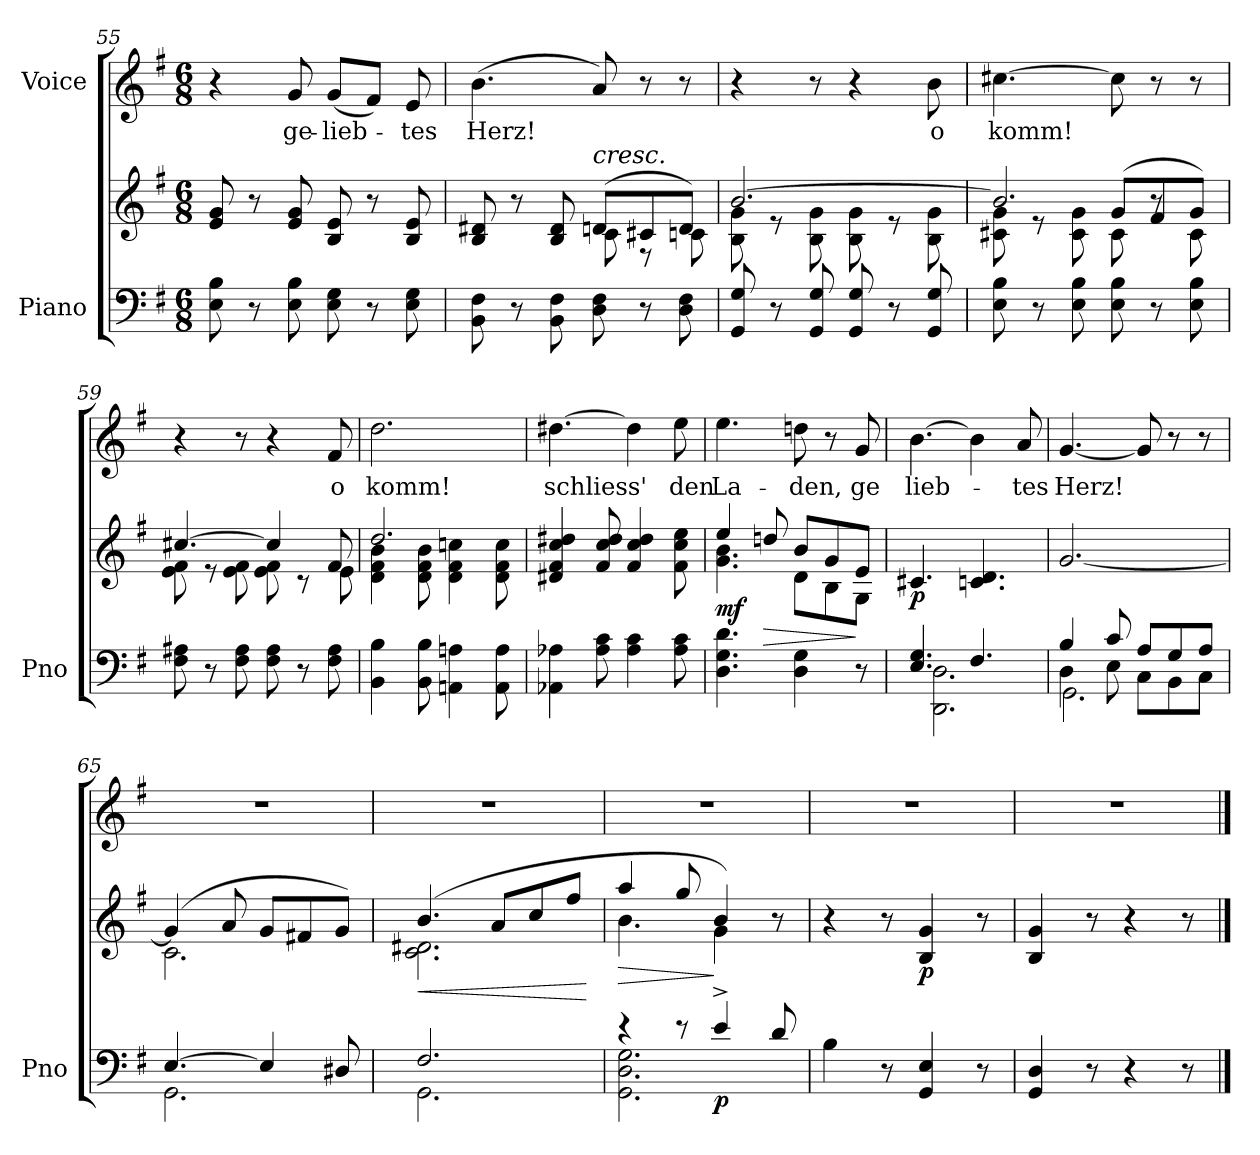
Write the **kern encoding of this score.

**kern	**kern	**dynam	**kern	**text
*part2	*part2	*part2	*part1	*part1
*staff3	*staff2	*staff2/3	*staff1	*staff1
*I"Piano	*	*	*I"Voice	*
*I'Pno	*	*	*	*
*clefF4	*clefG2	*	*clefG2	*
*k[f#]	*k[f#]	*	*k[f#]	*
*M6/8	*M6/8	*	*M6/8	*
=55	=55	=55	=55	=55
8E\ 8B\	8e/ 8g/	.	4r	.
8r	8r	.	.	.
!	!	!	!	!LO:LY:b
8E\ 8B\	8e/ 8g/	.	8g/	ge-
!	!	!	!	!LO:LY:b
8E\ 8G\	8B/ 8e/	.	(8g/L	-lieb-
8r	8r	.	8f#/J)	.
!	!	!	!	!LO:LY:b
8E\ 8G\	8B/ 8e/	.	8e/	-tes
=56	=56	=56	=56	=56
*	*^	*	*	*
!	!	!	!	!	!LO:LY:b
8BB\ 8F#\	8B/ 8d#X/	4.ryy	.	(4.b\	Herz!
8r	8r	.	.	.	.
8BB\ 8F#\	8B/ 8d#/	.	.	.	.
!	!LO:TX:a:i:t=cresc.	!	!	!	!
8D\ 8F#\	(8dn/L	8c\	.	8a/)	.
8r	8c#X/	8r	.	8r	.
8D\ 8F#\	8d/J)	8cn\	.	8r	.
=57	=57	=57	=57	=57	=57
8GG/ 8G/	[2.b/	8B\ 8g\	.	4r	.
8r	.	8r	.	.	.
8GG/ 8G/	.	8B\ 8g\	.	8r	.
8GG/ 8G/	.	8B\ 8g\	.	4r	.
8r	.	8r	.	.	.
!	!	!	!	!	!LO:LY:b
8GG/ 8G/	.	8B\ 8g\	.	8b\	o
=58	=58	=58	=58	=58	=58
*	*	*^	*	*	*
!	!	!	!	!	!	!LO:LY:b
8E\ 8B\	2.b/]	8c#X\ 8g\	4.ryy	.	[4.cc#X\	komm!
8r	.	8r	.	.	.	.
8E\ 8B\	.	8c#\ 8g\	.	.	.	.
8E\ 8B\	.	8c#\	(8g/L	.	8cc#\]	.
8r	.	8r	8f#/	.	8r	.
8E\ 8B\	.	8c#\	8g/J)	.	8r	.
*	*	*v	*v	*	*	*
!!LO:LB:g=z
=59	=59	=59	=59	=59	=59
8F#\ 8A#X\	[4.cc#X/	8e\ 8f#\	.	4r	.
8r	.	8r	.	.	.
8F#\ 8A#\	.	8e\ 8f#\	.	8r	.
8F#\ 8A#\	4cc#/]	8e\ 8f#\	.	4r	.
8r	.	8r	.	.	.
!	!	!	!	!	!LO:LY:b
8F#\ 8A#\	8f#/	8e\	.	8f#/	o
=60	=60	=60	=60	=60	=60
!	!	!	!	!	!LO:LY:b
4BB\ 4B\	2.dd/	4d\ 4f#\ 4b\	.	2.dd\	komm!
8BB\ 8B\	.	8d\ 8f#\ 8b\	.	.	.
4AAn\ 4An\	.	4d\ 4f#\ 4ccn\	.	.	.
8AA\ 8A\	.	8d\ 8f#\ 8cc\	.	.	.
=61	=61	=61	=61	=61	=61
!	!LO:TX:b:i:t=cresc.	!	!	!	!
!	!	!	!	!	!LO:LY:b
*	*v	*v	*	*	*
4AA-X\ 4A-X\	4d#X/ 4f#/ 4cc/ 4dd#X/	.	[4.dd#X\	schliess'
8A-\ 8c\	8f#/ 8cc/ 8dd#/	.	.	.
4A-\ 4c\	4f#/ 4cc/ 4dd#/	.	4dd#\]	.
!	!	!	!	!LO:LY:b
8A-\ 8c\	8f#\ 8cc\ 8ee\	.	8ee\	den
=62	=62	=62	=62	=62
*	*^	*	*	*
!	!	!	!LO:DY:b	!	!LO:LY:b
4.D\ 4.G\ 4.d\	4ee/	4.g\ 4.b\	mf	4.ee\	La-
!	!	!	!LO:HP:b	!	!
.	8ddn/	.	>	.	.
!	!	!	!	!	!LO:LY:b
4D\ 4G\	8b/L	8d\L	.	8ddn\	-den,
.	8g/	8B\	.	8r	.
!	!	!	!	!	!LO:LY:b
8r	8e/J	8G\J	]	8g/	ge
=63	=63	=63	=63	=63	=63
*^	*	*	*	*	*
!	!	!	!	!LO:DY:b	!	!LO:LY:b
*	*	*v	*v	*	*	*
4.E/ 4.G/	2.DD\ 2.D\	4.c#X/	p	[4.b\	-lieb-
4.F#/	.	4.cn/ 4.d/	.	4b\]	.
!	!	!	!	!	!LO:LY:b
.	.	.	.	8a/	-tes
!!LO:LB:g=z
=64	=64	=64	=64	=64	=64
*	*^	*	*	*	*
!	!	!	!	!	!	!LO:LY:b
4B/	4D\	2.GG\	[2.g/	.	[4.g/	Herz!
8c/	8E\	.	.	.	.	.
8A/L	8C\L	.	.	.	8g/]	.
8G/	8BB\	.	.	.	8r	.
8A/J	8C\J	.	.	.	8r	.
*	*v	*v	*	*	*	*
=65	=65	=65	=65	=65	=65
*	*	*^	*	*	*
[4.E/	2.GG\	(>4g/]	2.c\	.	2.r	.
.	.	8a/	.	.	.	.
4E/]	.	8g/L	.	.	.	.
.	.	8f#X/	.	.	.	.
8D#X/	.	8g/J)	.	.	.	.
=66	=66	=66	=66	=66	=66	=66
!	!	!	!	!LO:HP:b	!	!
2.F#/	2.GG\	(4.b/	2.c\ 2.d#X\	<	2.r	.
.	.	8a/L	.	.	.	.
.	.	8cc/	.	.	.	.
.	.	8ff#/J	.	.	.	.
*v	*v	*	*	*	*	*
*	*v	*v	*	*	*
.	.	[	.	.
=67	=67	=67	=67	=67
*^	*	*	*	*
!	!	!	!LO:HP:b	!	!
*	*	*^	*	*	*
4r	2.GG\ 2.D\ 2.G\	4aa/	4.b\	>	2.r	.
8r	.	8gg/	.	.	.	.
!	!	!	!	!LO:DY:n=1:b=2	!	!
4e^/	.	4b/)	4g\	] p	.	.
8d/	.	8r	8ryy	.	.	.
*v	*v	*	*	*	*	*
*	*v	*v	*	*	*
=68	=68	=68	=68	=68
4B\	4r	.	2.r	.
8r	8r	.	.	.
!	!	!LO:DY:b	!	!
4GG/ 4E/	4B/ 4g/	p	.	.
8r	8r	.	.	.
=69	=69	=69	=69	=69
4GG/ 4D/	4B/ 4g/	.	2.r	.
8r	8r	.	.	.
4r	4r	.	.	.
8r	8r	.	.	.
==	==	==	==	==
*-	*-	*-	*-	*-
